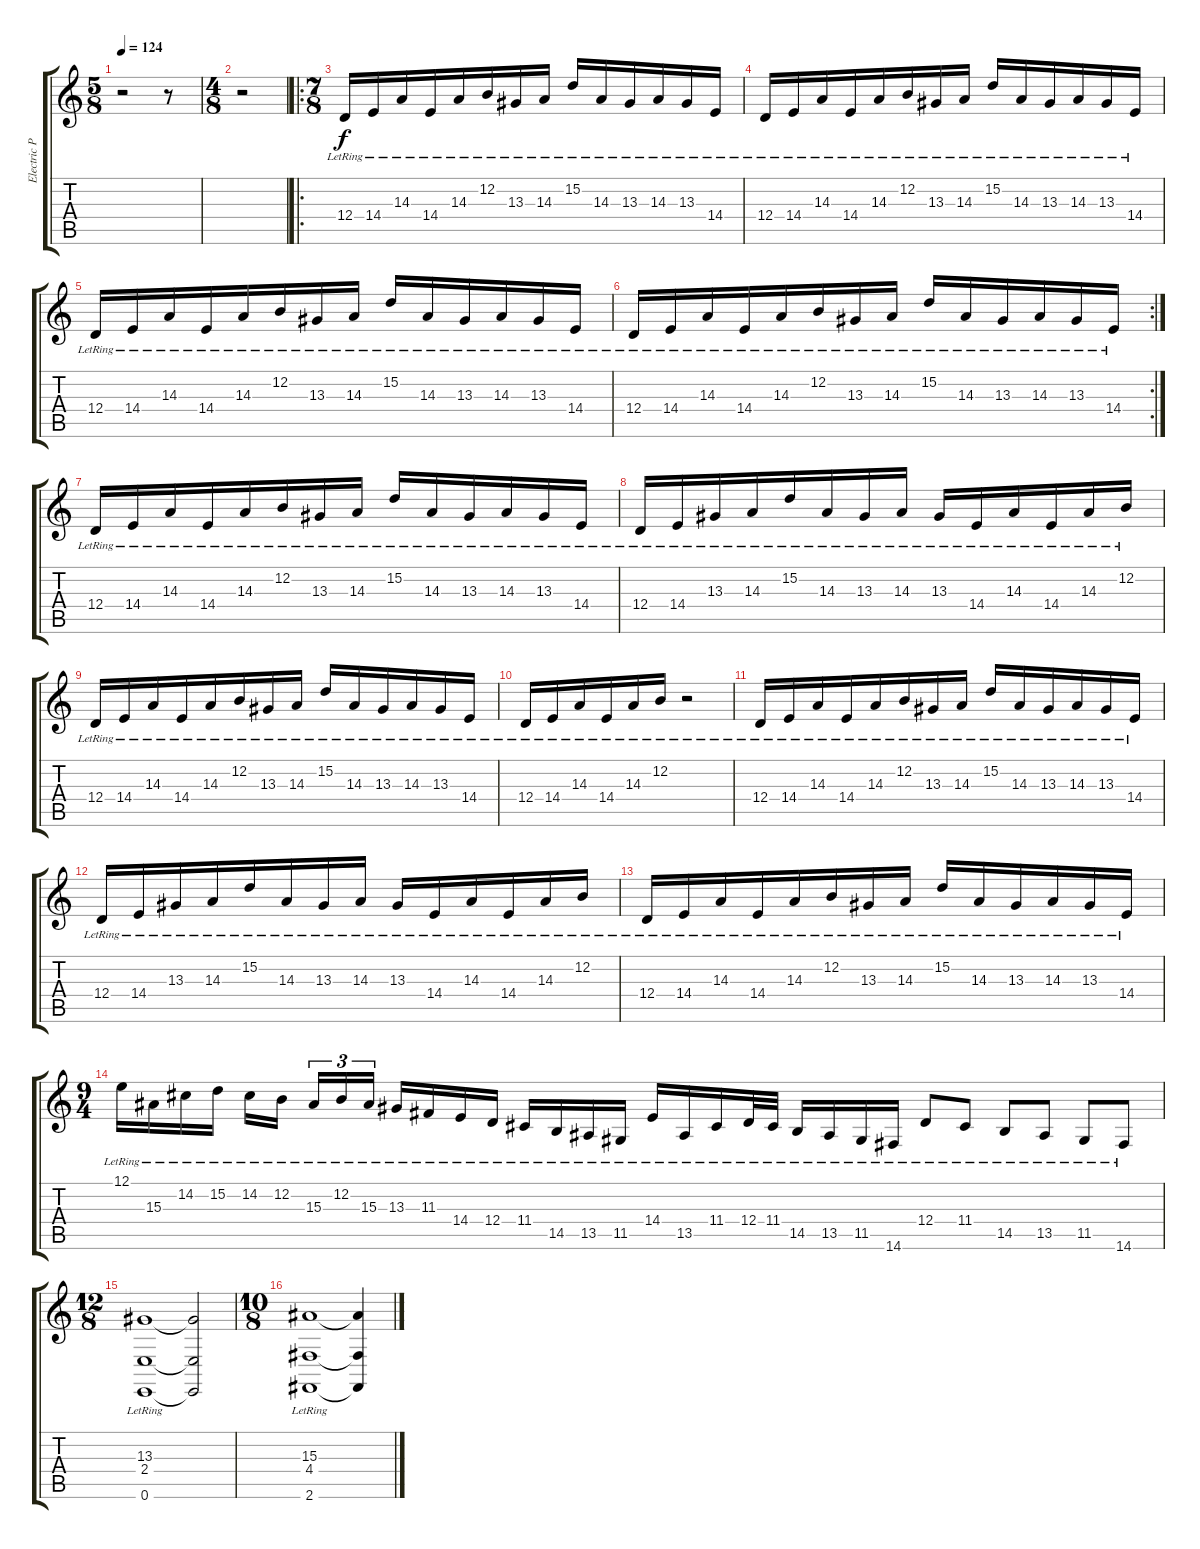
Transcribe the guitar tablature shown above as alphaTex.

\track ("Electric Piano" "Electric P") {instrument vibraphone}
\staff {score tabs}
\tuning (E4 B3 G3 D3 A2 E2) {hide}
\ts (5 8)
\tempo 124
\clef g2
\ks c
r.2{dy f} r.8 |
\ts (4 8)
r.2 |
\ro
\ts (7 8)
12.4{lr}.16{instrument acousticgrandpiano} 14.4{lr}.16 14.3{lr}.16 14.4{lr}.16 14.3{lr}.16 12.2{lr}.16 13.3{lr}.16 14.3{lr}.16 15.2{lr}.16 14.3{lr}.16 13.3{lr}.16 14.3{lr}.16 13.3{lr}.16 14.4{lr}.16 |
12.4{lr}.16 14.4{lr}.16 14.3{lr}.16 14.4{lr}.16 14.3{lr}.16 12.2{lr}.16 13.3{lr}.16 14.3{lr}.16 15.2{lr}.16 14.3{lr}.16 13.3{lr}.16 14.3{lr}.16 13.3{lr}.16 14.4{lr}.16 |
12.4{lr}.16 14.4{lr}.16 14.3{lr}.16 14.4{lr}.16 14.3{lr}.16 12.2{lr}.16 13.3{lr}.16 14.3{lr}.16 15.2{lr}.16 14.3{lr}.16 13.3{lr}.16 14.3{lr}.16 13.3{lr}.16 14.4{lr}.16 |
\rc 2
12.4{lr}.16 14.4{lr}.16 14.3{lr}.16 14.4{lr}.16 14.3{lr}.16 12.2{lr}.16 13.3{lr}.16 14.3{lr}.16 15.2{lr}.16 14.3{lr}.16 13.3{lr}.16 14.3{lr}.16 13.3{lr}.16 14.4{lr}.16 |
12.4{lr}.16 14.4{lr}.16 14.3{lr}.16 14.4{lr}.16 14.3{lr}.16 12.2{lr}.16 13.3{lr}.16 14.3{lr}.16 15.2{lr}.16 14.3{lr}.16 13.3{lr}.16 14.3{lr}.16 13.3{lr}.16 14.4{lr}.16 |
12.4{lr}.16 14.4{lr}.16 13.3{lr}.16 14.3{lr}.16 15.2{lr}.16 14.3{lr}.16 13.3{lr}.16 14.3{lr}.16 13.3{lr}.16 14.4{lr}.16 14.3{lr}.16 14.4{lr}.16 14.3{lr}.16 12.2{lr}.16 |
12.4{lr}.16 14.4{lr}.16 14.3{lr}.16 14.4{lr}.16 14.3{lr}.16 12.2{lr}.16 13.3{lr}.16 14.3{lr}.16 15.2{lr}.16 14.3{lr}.16 13.3{lr}.16 14.3{lr}.16 13.3{lr}.16 14.4{lr}.16 |
12.4{lr}.16 14.4{lr}.16 14.3{lr}.16 14.4{lr}.16 14.3{lr}.16 12.2{lr}.16 r.2 |
12.4{lr}.16 14.4{lr}.16 14.3{lr}.16 14.4{lr}.16 14.3{lr}.16 12.2{lr}.16 13.3{lr}.16 14.3{lr}.16 15.2{lr}.16 14.3{lr}.16 13.3{lr}.16 14.3{lr}.16 13.3{lr}.16 14.4{lr}.16 |
12.4{lr}.16 14.4{lr}.16 13.3{lr}.16 14.3{lr}.16 15.2{lr}.16 14.3{lr}.16 13.3{lr}.16 14.3{lr}.16 13.3{lr}.16 14.4{lr}.16 14.3{lr}.16 14.4{lr}.16 14.3{lr}.16 12.2{lr}.16 |
12.4{lr}.16 14.4{lr}.16 14.3{lr}.16 14.4{lr}.16 14.3{lr}.16 12.2{lr}.16 13.3{lr}.16 14.3{lr}.16 15.2{lr}.16 14.3{lr}.16 13.3{lr}.16 14.3{lr}.16 13.3{lr}.16 14.4{lr}.16 |
\ts (9 4)
12.1{lr}.16 15.3{lr}.16 14.2{lr}.16 15.2{lr}.16 14.2{lr}.16 12.2{lr}.16 15.3{lr}.16{tu (3 2)} 12.2{lr}.16{tu (3 2)} 15.3{lr}.16{tu (3 2)} 13.3{lr}.16 11.3{lr}.16 14.4{lr}.16 12.4{lr}.16 11.4{lr}.16 14.5{lr}.16 13.5{lr}.16 11.5{lr}.16 14.4{lr}.16 13.5{lr}.16 11.4{lr}.16 12.4{lr}.32 11.4{lr}.32 14.5{lr}.16 13.5{lr}.16 11.5{lr}.16 14.6{lr}.16 12.4{lr}.8 11.4{lr}.8 14.5{lr}.8 13.5{lr}.8 11.5{lr}.8 14.6{lr}.8 |
\ts (12 8)
(13.3 2.4{lr} 0.6{lr}).1{instrument stringensemble1} (13.3{t} 2.4{t} 0.6{t}).2 |
\ts (10 8)
(15.3 4.4{lr} 2.6{lr}).1 (15.3{t} 4.4{t} 2.6{t}).4
